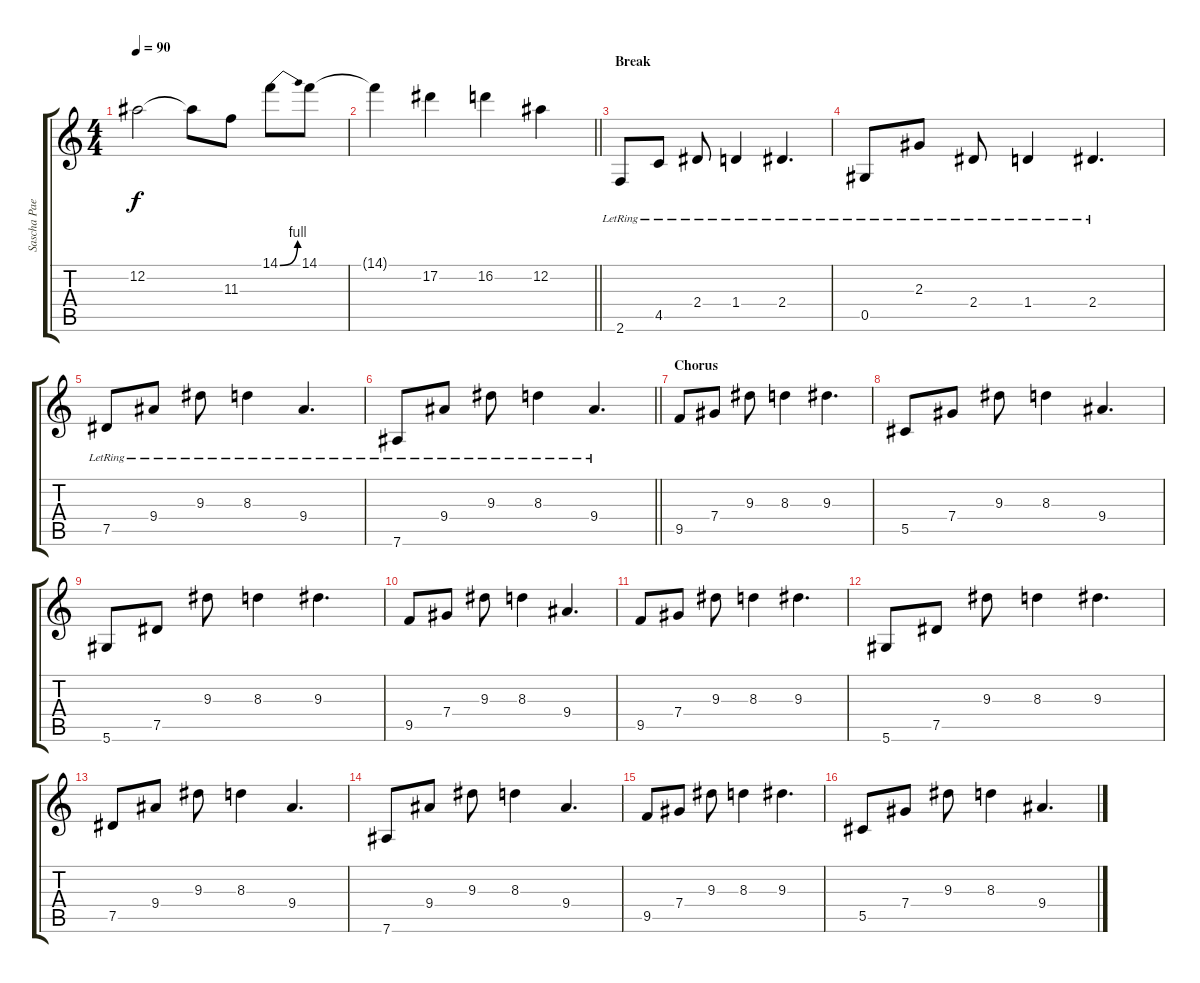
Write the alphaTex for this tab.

\track ("Sascha Paeth (Lead Guitar)" "Sascha Pae") {instrument distortionguitar}
\staff {score tabs}
\tuning (Eb4 Bb3 Gb3 Db3 Ab2 Eb2) {hide}
\ts (4 4)
\tempo 90
\clef g2
\ks c
12.2{t}.2{dy f} 12.2{t}.8 11.3.8 14.1{be (bend 0 0 60 4)}.8 14.1.8 |
\barLineRight lightlight
14.1{t}.4 17.2.4 16.2.4 12.2.4 |
\section ("" "Break")
2.6{lr}.8{volume 12 instrument electricguitarjazz} 4.5{lr}.8 2.4{lr}.8 1.4{lr}.4 2.4{lr}.4{d} |
0.5{lr}.8 2.3{lr}.8 2.4{lr}.8 1.4{lr}.4 2.4{lr}.4{d} |
7.5{lr}.8 9.4{lr}.8 9.3{lr}.8 8.3{lr}.4 9.4{lr}.4{d} |
\barLineRight lightlight
7.6{lr}.8 9.4{lr}.8 9.3{lr}.8 8.3{lr}.4 9.4{lr}.4{d} |
\section ("" "Chorus")
9.5.8{instrument distortionguitar} 7.4.8 9.3.8 8.3.4 9.3.4{d} |
5.5.8 7.4.8 9.3.8 8.3.4 9.4.4{d} |
5.6.8 7.5.8 9.3.8 8.3.4 9.3.4{d} |
9.5.8 7.4.8 9.3.8 8.3.4 9.4.4{d} |
9.5.8 7.4.8 9.3.8 8.3.4 9.3.4{d} |
5.6.8 7.5.8 9.3.8 8.3.4 9.3.4{d} |
7.5.8 9.4.8 9.3.8 8.3.4 9.4.4{d} |
7.6.8 9.4.8 9.3.8 8.3.4 9.4.4{d} |
9.5.8 7.4.8 9.3.8 8.3.4 9.3.4{d} |
5.5.8 7.4.8 9.3.8 8.3.4 9.4.4{d}
